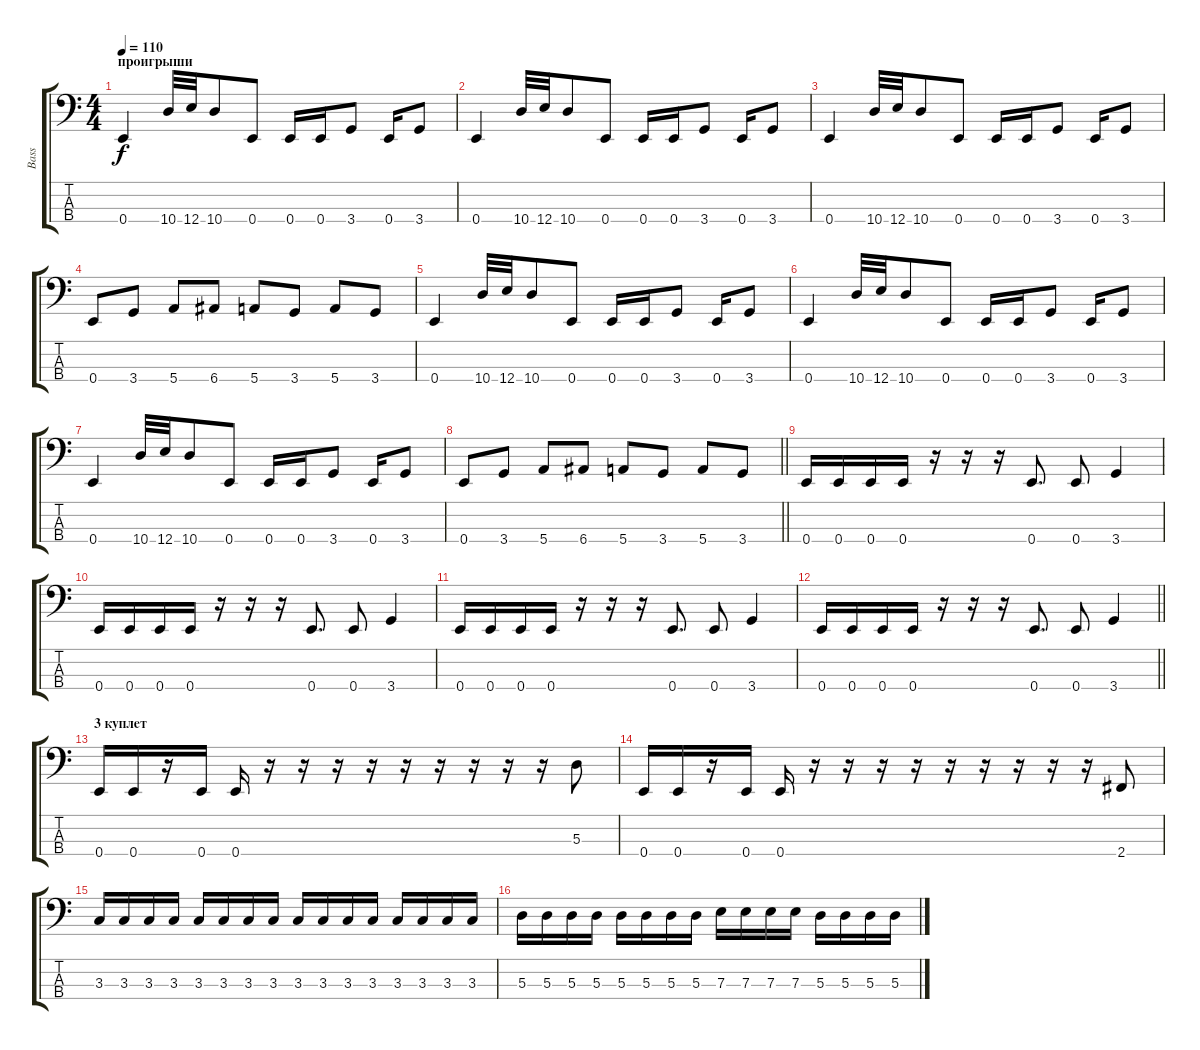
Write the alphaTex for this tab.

\track ("Bass" "Bass") {instrument slapbass1}
\staff {score tabs}
\tuning (G2 D2 A1 E1) {hide}
\ts (4 4)
\section ("" "проигрыши")
\tempo 110
\clef f4
\ks c
0.4.4{dy f} 10.4.32 12.4.32 10.4.8 0.4.8 0.4.16 0.4.16 3.4.8 0.4.16 3.4.8 |
0.4.4 10.4.32 12.4.32 10.4.8 0.4.8 0.4.16 0.4.16 3.4.8 0.4.16 3.4.8 |
0.4.4 10.4.32 12.4.32 10.4.8 0.4.8 0.4.16 0.4.16 3.4.8 0.4.16 3.4.8 |
0.4.8 3.4.8 5.4.8 6.4.8 5.4.8 3.4.8 5.4.8 3.4.8 |
0.4.4 10.4.32 12.4.32 10.4.8 0.4.8 0.4.16 0.4.16 3.4.8 0.4.16 3.4.8 |
0.4.4 10.4.32 12.4.32 10.4.8 0.4.8 0.4.16 0.4.16 3.4.8 0.4.16 3.4.8 |
0.4.4 10.4.32 12.4.32 10.4.8 0.4.8 0.4.16 0.4.16 3.4.8 0.4.16 3.4.8 |
\barLineRight lightlight
0.4.8 3.4.8 5.4.8 6.4.8 5.4.8 3.4.8 5.4.8 3.4.8 |
\section ("" "")
0.4.16 0.4.16 0.4.16 0.4.16 r.16 r.16 r.16 0.4.8{d} 0.4.8 3.4.4 |
0.4.16 0.4.16 0.4.16 0.4.16 r.16 r.16 r.16 0.4.8{d} 0.4.8 3.4.4 |
0.4.16 0.4.16 0.4.16 0.4.16 r.16 r.16 r.16 0.4.8{d} 0.4.8 3.4.4 |
\barLineRight lightlight
0.4.16 0.4.16 0.4.16 0.4.16 r.16 r.16 r.16 0.4.8{d} 0.4.8 3.4.4 |
\section ("" "3 куплет")
0.4.16 0.4.16 r.16 0.4.16 0.4.16 r.16 r.16 r.16 r.16 r.16 r.16 r.16 r.16 r.16 5.3.8 |
0.4.16 0.4.16 r.16 0.4.16 0.4.16 r.16 r.16 r.16 r.16 r.16 r.16 r.16 r.16 r.16 2.4.8 |
3.3.16 3.3.16 3.3.16 3.3.16 3.3.16 3.3.16 3.3.16 3.3.16 3.3.16 3.3.16 3.3.16 3.3.16 3.3.16 3.3.16 3.3.16 3.3.16 |
5.3.16 5.3.16 5.3.16 5.3.16 5.3.16 5.3.16 5.3.16 5.3.16 7.3.16 7.3.16 7.3.16 7.3.16 5.3.16 5.3.16 5.3.16 5.3.16
